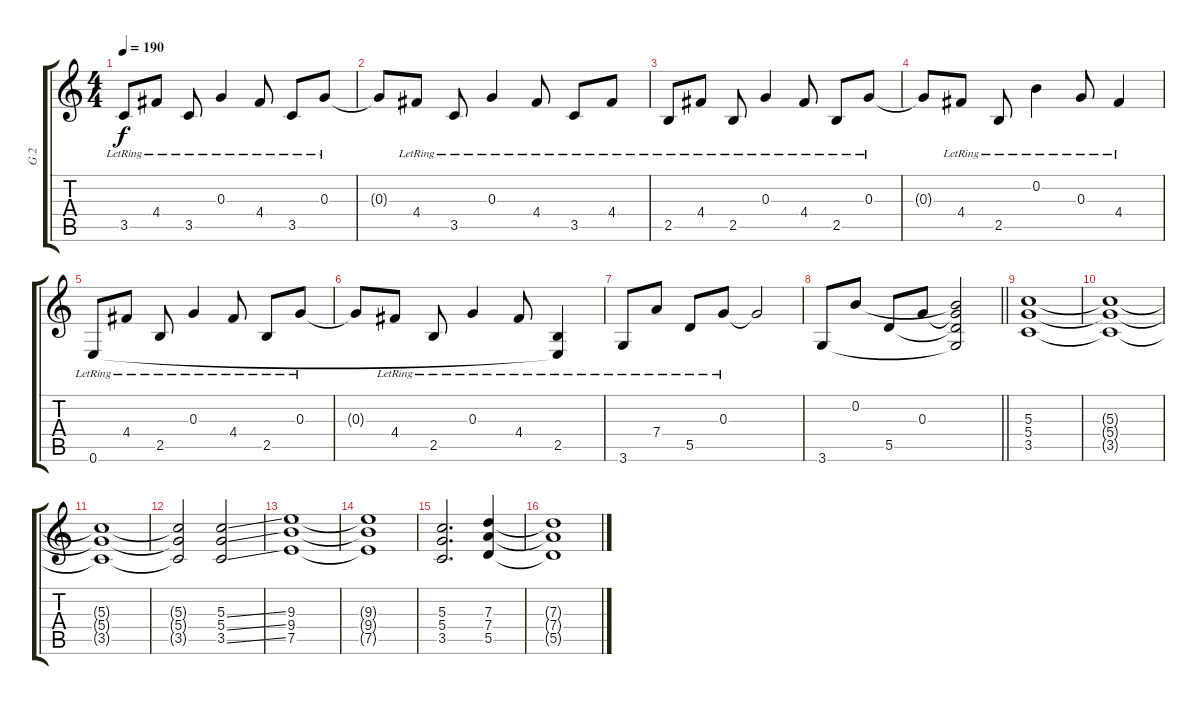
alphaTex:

\track ("G 2" "G 2") {instrument overdrivenguitar}
\staff {score tabs}
\tuning (E4 B3 G3 D3 A2 E2) {hide}
\ts (4 4)
\tempo 190
\clef g2
\ks c
3.5{lr}.8{dy f} 4.4{lr}.8 3.5{lr}.8 0.3{lr}.4 4.4{lr}.8 3.5{lr}.8 0.3{lr}.8 |
0.3{t}.8 4.4{lr}.8 3.5{lr}.8 0.3{lr}.4 4.4{lr}.8 3.5{lr}.8 4.4{lr}.8 |
2.5{lr}.8 4.4{lr}.8 2.5{lr}.8 0.3{lr}.4 4.4{lr}.8 2.5{lr}.8 0.3{lr}.8 |
0.3{t}.8 4.4{lr}.8 2.5{lr}.8 0.2{lr}.4 0.3{lr}.8 4.4{lr}.4 |
0.6{lr}.8 4.4{lr}.8 2.5{lr}.8 0.3{lr}.4 4.4{lr}.8 2.5{lr}.8 0.3{lr}.8 |
0.3{t}.8 4.4{lr}.8 2.5{lr}.8 0.3{lr}.4 4.4{lr}.8 (2.5{lr} 0.6{t}).4 |
3.6{lr}.8 7.4{lr}.8 5.5{lr}.8 0.3{lr}.8 0.3{t}.2 |
\barLineRight lightlight
3.6.8 0.2.8 5.5.8 0.3.8 (0.2{t} 0.3{t} 5.5{t} 3.6{t}).2 |
\section ("" "")
(5.3 5.4 3.5).1 |
(5.3{t} 5.4{t} 3.5{t}).1 |
(5.3{t} 5.4{t} 3.5{t}).1 |
(5.3{t} 5.4{t} 3.5{t}).2 (5.3{ss} 5.4{ss} 3.5{ss}).2 |
(9.3 9.4 7.5).1 |
(9.3{t} 9.4{t} 7.5{t}).1 |
(5.3 5.4 3.5).2{d} (7.3 7.4 5.5).4 |
(7.3{t} 7.4{t} 5.5{t}).1
